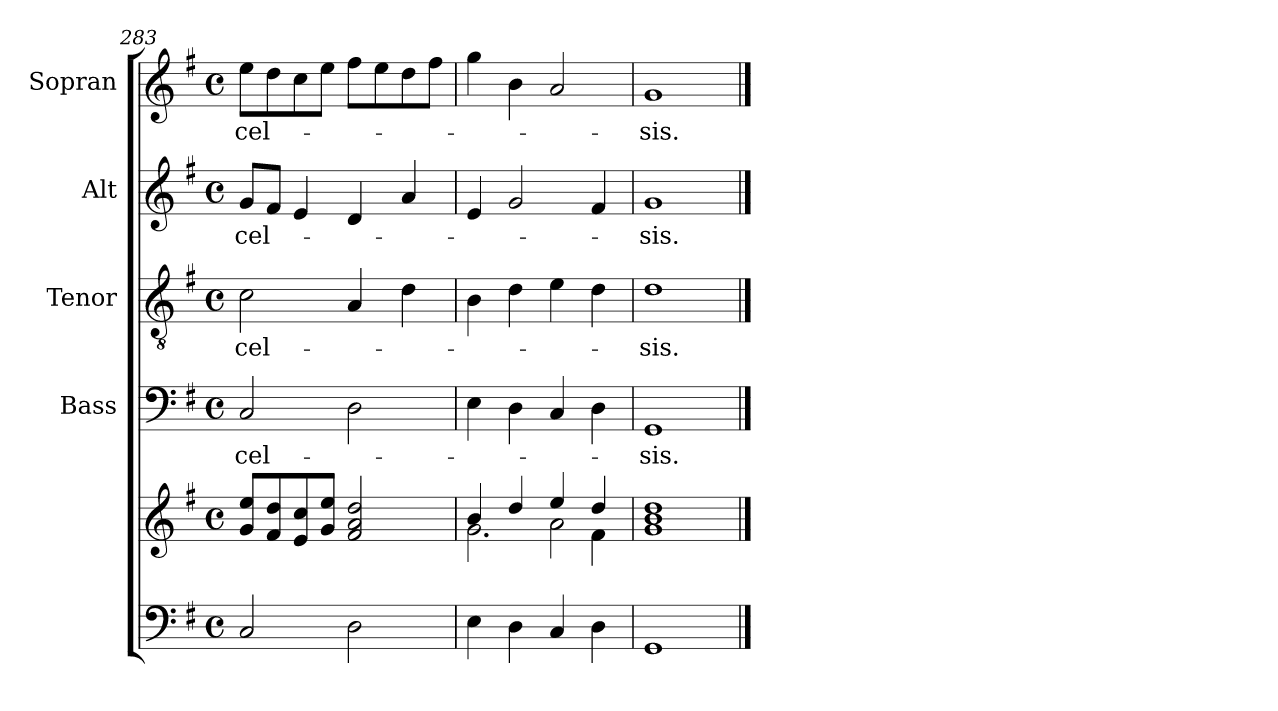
**kern	**kern	**kern	**text	**kern	**text	**kern	**text	**kern	**text
*part5	*part5	*part4	*part4	*part3	*part3	*part2	*part2	*part1	*part1
*staff6	*staff5	*staff4	*staff4	*staff3	*staff3	*staff2	*staff2	*staff1	*staff1
*	*	*I"Bass	*	*I"Tenor	*	*I"Alt	*	*I"Sopran	*
*	*	*I'B.	*	*I'T.	*	*I'A.	*	*I'S.	*
*clefF4	*clefG2	*clefF4	*	*clefGv2	*	*clefG2	*	*clefG2	*
*k[f#]	*k[f#]	*k[f#]	*	*k[f#]	*	*k[f#]	*	*k[f#]	*
*G:	*G:	*G:	*	*G:	*	*G:	*	*G:	*
*M4/4	*M4/4	*M4/4	*	*M4/4	*	*M4/4	*	*M4/4	*
*met(c)	*met(c)	*met(c)	*	*met(c)	*	*met(c)	*	*met(c)	*
=283	=283	=283	=283	=283	=283	=283	=283	=283	=283
!	!	!	!LO:LY:b	!	!LO:LY:b	!	!LO:LY:b	!	!LO:LY:b
2C/	8g/ 8ee/L	2C/	-cel-	2c\	-cel-	8g/L	-cel-	8ee\L	-cel-
.	8f#/ 8dd/	.	.	.	.	8f#/J	.	8dd\	.
.	8e/ 8cc/	.	.	.	.	4e/	.	8cc\	.
.	8g/ 8ee/J	.	.	.	.	.	.	8ee\J	.
2D\	2f#/ 2a/ 2dd/	2D\	.	4A/	.	4d/	.	8ff#\L	.
.	.	.	.	.	.	.	.	8ee\	.
.	.	.	.	4d\	.	4a/	.	8dd\	.
.	.	.	.	.	.	.	.	8ff#\J	.
=284	=284	=284	=284	=284	=284	=284	=284	=284	=284
*	*^	*	*	*	*	*	*	*	*
*	*	*^	*	*	*	*	*	*	*	*
4E\	4b/	2.g\	2ryy	4E\	.	4B\	.	4e/	.	4gg\	.
4D\	4dd/	.	.	4D\	.	4d\	.	2g/	.	4b\	.
4C/	4ee/	.	2a\	4C/	.	4e\	.	.	.	2a/	.
4D\	4dd/	4f#\	.	4D\	.	4d\	.	4f#/	.	.	.
*	*	*v	*v	*	*	*	*	*	*	*	*
=285	=285	=285	=285	=285	=285	=285	=285	=285	=285	=285
!	!	!	!	!LO:LY:b	!	!LO:LY:b	!	!LO:LY:b	!	!LO:LY:b
*	*v	*v	*	*	*	*	*	*	*	*
1GG	1g 1b 1dd	1GG	-sis.	1d	-sis.	1g	-sis.	1g	-sis.
==	==	==	==	==	==	==	==	==	==
*-	*-	*-	*-	*-	*-	*-	*-	*-	*-
